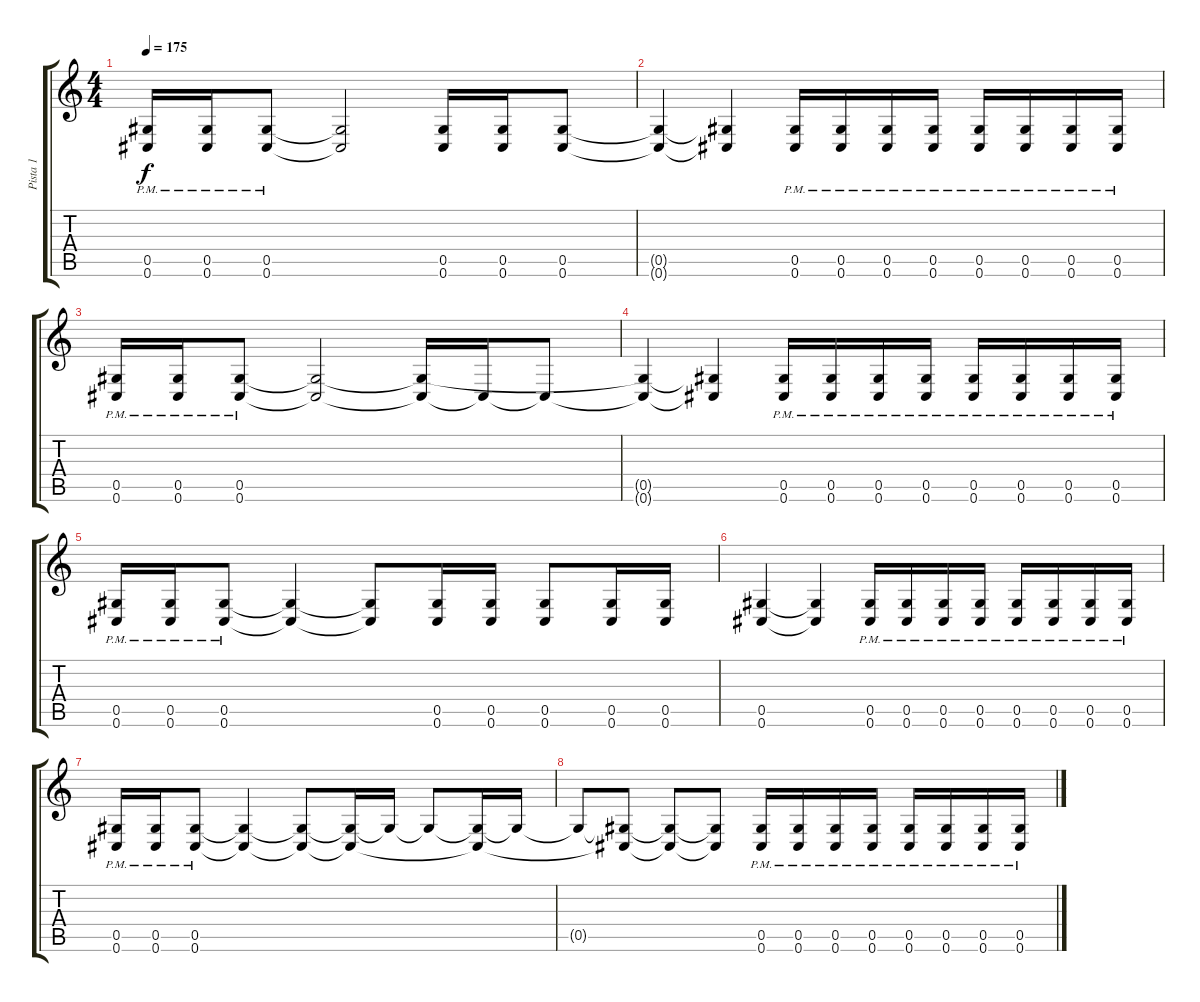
\track ("Pista 1" "Pista 1") {instrument distortionguitar}
\staff {score tabs}
\tuning (Eb4 Bb3 Gb3 Db3 Ab2 Db2) {hide}
\ts (4 4)
\tempo 175
\clef g2
\ks c
(0.5{pm} 0.6{pm}).16{dy f} (0.5{pm} 0.6{pm}).16 (0.5{pm} 0.6{pm}).8 (0.5{t} 0.6{t}).2 (0.5 0.6).16 (0.5 0.6).16 (0.5 0.6).8 |
(0.5{t} 0.6{t}).4 (0.5{t} 0.6{t}).4 (0.5{pm} 0.6{pm}).16 (0.5{pm} 0.6{pm}).16 (0.5{pm} 0.6{pm}).16 (0.5{pm} 0.6{pm}).16 (0.5{pm} 0.6{pm}).16 (0.5{pm} 0.6{pm}).16 (0.5{pm} 0.6{pm}).16 (0.5{pm} 0.6{pm}).16 |
(0.5{pm} 0.6{pm}).16 (0.5{pm} 0.6{pm}).16 (0.5{pm} 0.6{pm}).8 (0.5{t} 0.6{t}).2 (0.5{t} 0.6{t}).16 0.6{t}.16 0.6{t}.8 |
(0.5{t} 0.6{t}).4 (0.5{t} 0.6{t}).4 (0.5{pm} 0.6{pm}).16 (0.5{pm} 0.6{pm}).16 (0.5{pm} 0.6{pm}).16 (0.5{pm} 0.6{pm}).16 (0.5{pm} 0.6{pm}).16 (0.5{pm} 0.6{pm}).16 (0.5{pm} 0.6{pm}).16 (0.5{pm} 0.6{pm}).16 |
(0.5{pm} 0.6{pm}).16 (0.5{pm} 0.6{pm}).16 (0.5{pm} 0.6{pm}).8 (0.5{t} 0.6{t}).4 (0.5{t} 0.6{t}).8 (0.5 0.6).16 (0.5 0.6).16 (0.5 0.6).8 (0.5 0.6).16 (0.5 0.6).16 |
(0.5 0.6).4 (0.5{t} 0.6{t}).4 (0.5{pm} 0.6{pm}).16 (0.5{pm} 0.6{pm}).16 (0.5{pm} 0.6{pm}).16 (0.5{pm} 0.6{pm}).16 (0.5{pm} 0.6{pm}).16 (0.5{pm} 0.6{pm}).16 (0.5{pm} 0.6{pm}).16 (0.5{pm} 0.6{pm}).16 |
(0.5{pm} 0.6{pm}).16 (0.5{pm} 0.6{pm}).16 (0.5{pm} 0.6{pm}).8 (0.5{t} 0.6{t}).4 (0.5{t} 0.6{t}).8 (0.5{t} 0.6{t}).16 0.5{t}.16 0.5{t}.8 (0.5{t} 0.6{t}).16 0.5{t}.16 |
0.5{t}.8 (0.5{t} 0.6{t}).8 (0.5{t} 0.6{t}).8 (0.5{t} 0.6{t}).8 (0.5{pm} 0.6{pm}).16 (0.5{pm} 0.6{pm}).16 (0.5{pm} 0.6{pm}).16 (0.5{pm} 0.6{pm}).16 (0.5{pm} 0.6{pm}).16 (0.5{pm} 0.6{pm}).16 (0.5{pm} 0.6{pm}).16 (0.5{pm} 0.6{pm}).16
